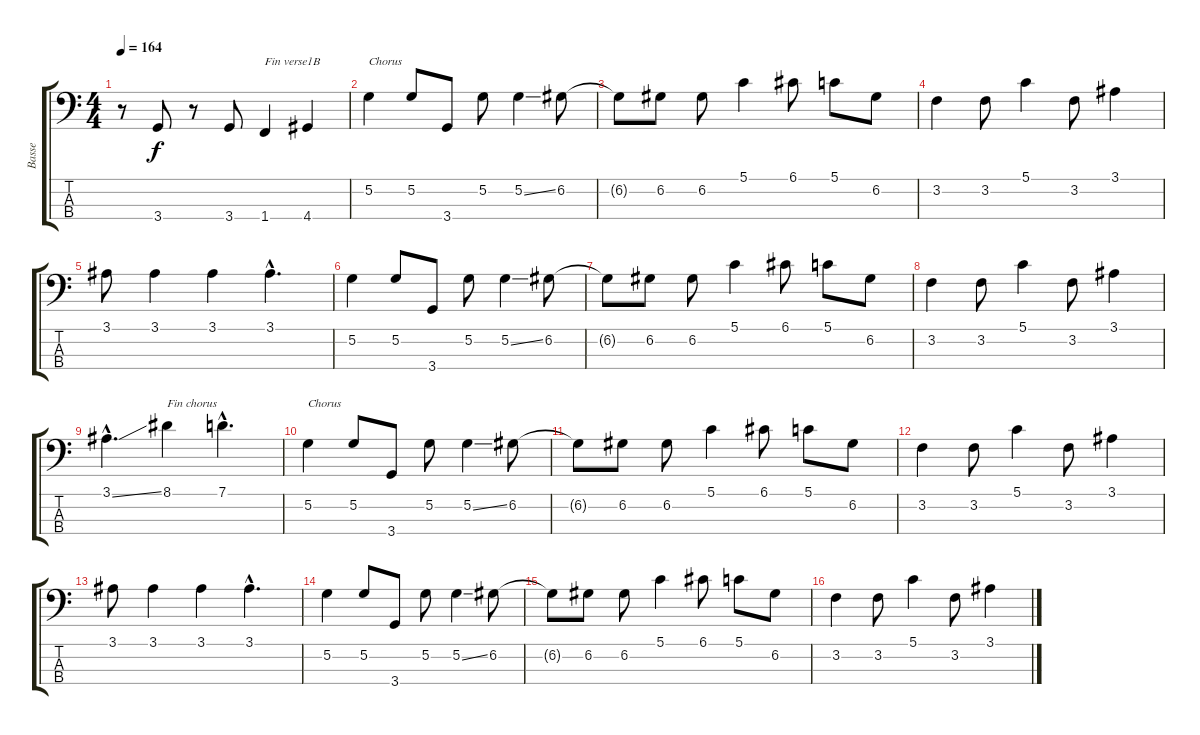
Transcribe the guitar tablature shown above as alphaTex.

\track ("Basse" "Basse") {instrument electricbassfinger}
\staff {score tabs}
\tuning (G2 D2 A1 E1) {hide}
\ts (4 4)
\tempo 164
\clef f4
\ks c
r.8{dy f} 3.4.8 r.8 3.4.8 1.4.4{txt "Fin verse1B"} 4.4.4 |
5.2.4{txt "Chorus"} 5.2.8 3.4.8 5.2.8 5.2{ss}.4 6.2.8 |
6.2{t}.8 6.2.8 6.2.8 5.1.4 6.1.8 5.1.8 6.2.8 |
3.2.4 3.2.8 5.1.4 3.2.8 3.1.4 |
3.1.8 3.1.4 3.1.4 3.1{hac}.4{d} |
5.2.4 5.2.8 3.4.8 5.2.8 5.2{ss}.4 6.2.8 |
6.2{t}.8 6.2.8 6.2.8 5.1.4 6.1.8 5.1.8 6.2.8 |
3.2.4 3.2.8 5.1.4 3.2.8 3.1.4 |
3.1{ss hac}.4{d} 8.1.4{txt "Fin chorus"} 7.1{hac}.4{d} |
5.2.4{txt "Chorus"} 5.2.8 3.4.8 5.2.8 5.2{ss}.4 6.2.8 |
6.2{t}.8 6.2.8 6.2.8 5.1.4 6.1.8 5.1.8 6.2.8 |
3.2.4 3.2.8 5.1.4 3.2.8 3.1.4 |
3.1.8 3.1.4 3.1.4 3.1{hac}.4{d} |
5.2.4 5.2.8 3.4.8 5.2.8 5.2{ss}.4 6.2.8 |
6.2{t}.8 6.2.8 6.2.8 5.1.4 6.1.8 5.1.8 6.2.8 |
3.2.4 3.2.8 5.1.4 3.2.8 3.1.4
